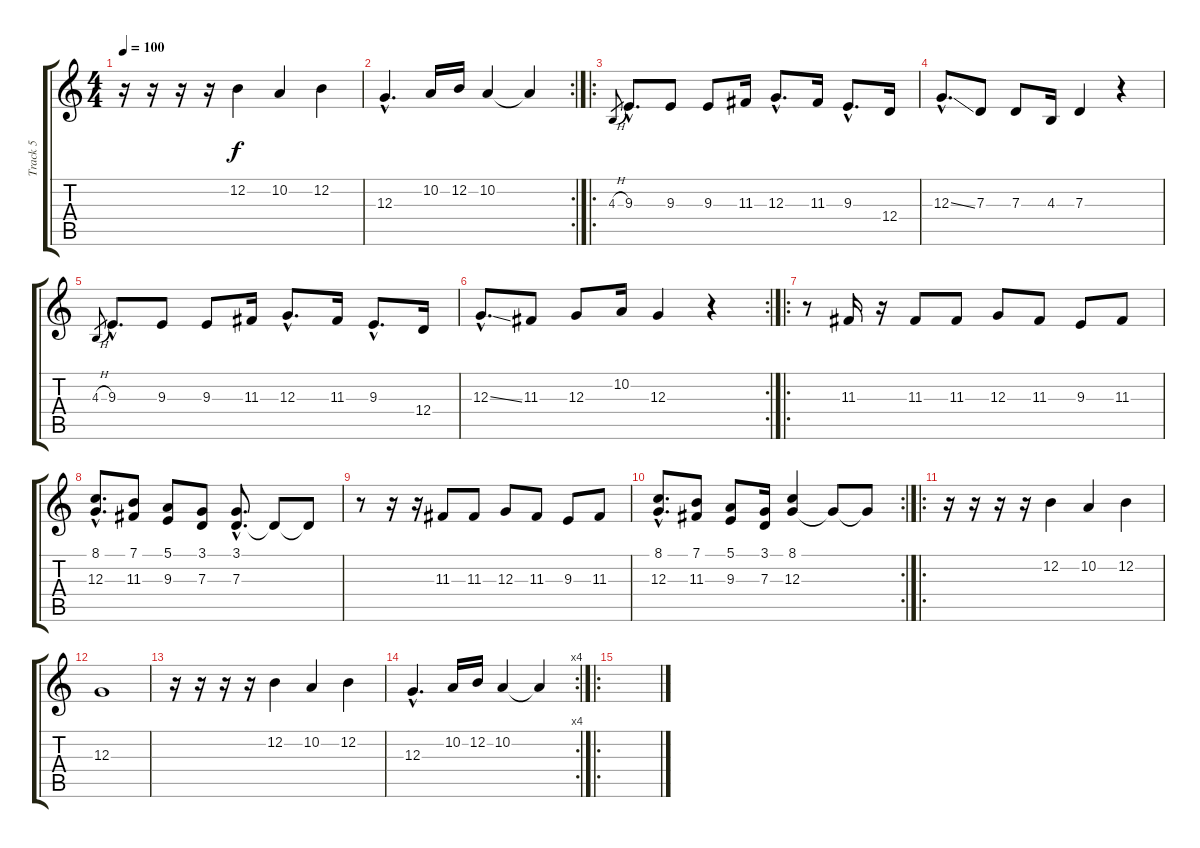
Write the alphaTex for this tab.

\track ("Track 5" "Track 5") {instrument synthvoice}
\staff {score tabs}
\tuning (E4 B3 G3 D3 A2 E2) {hide}
\ts (4 4)
\tempo 100
\clef g2
\ks c
r.16{dy f} r.16 r.16 r.16 12.2.4 10.2.4 12.2.4 |
\rc 2
12.3{hac}.4{d} 10.2.16 12.2.16 10.2.4 10.2{t}.4 |
\ro
4.3{h}.8{gr} 9.3{hac}.8{d} 9.3.8 9.3.8 11.3.16 12.3{hac}.8{d} 11.3.16 9.3{hac}.8{d} 12.4.16 |
12.3{ss hac}.8{d} 7.3.8 7.3.8 4.3.16 7.3.4 r.4 |
4.3{h}.8{gr} 9.3{hac}.8{d} 9.3.8 9.3.8 11.3.16 12.3{hac}.8{d} 11.3.16 9.3{hac}.8{d} 12.4.16 |
\rc 2
12.3{ss hac}.8{d} 11.3.8 12.3.8 10.2.16 12.3.4 r.4 |
\ro
r.8 11.3.16 r.16 11.3.8 11.3.8 12.3.8 11.3.8 9.3.8 11.3.8 |
(8.1{hac} 12.3{hac}).8{d} (7.1 11.3).8 (5.1 9.3).8 (3.1 7.3).8 (3.1{hac} 7.3{hac}).8{d} 7.3{t}.8 7.3{t}.8 |
r.8 r.16 r.16 11.3.8 11.3.8 12.3.8 11.3.8 9.3.8 11.3.8 |
\rc 2
(8.1{hac} 12.3{hac}).8{d} (7.1 11.3).8 (5.1 9.3).8 (3.1 7.3).16 (8.1 12.3).4 12.3{t}.8 12.3{t}.8 |
\ro
r.16 r.16 r.16 r.16 12.2.4 10.2.4 12.2.4 |
12.3.1 |
r.16 r.16 r.16 r.16 12.2.4 10.2.4 12.2.4 |
\rc 4
12.3{hac}.4{d} 10.2.16 12.2.16 10.2.4 10.2{t}.4 |
\ro
